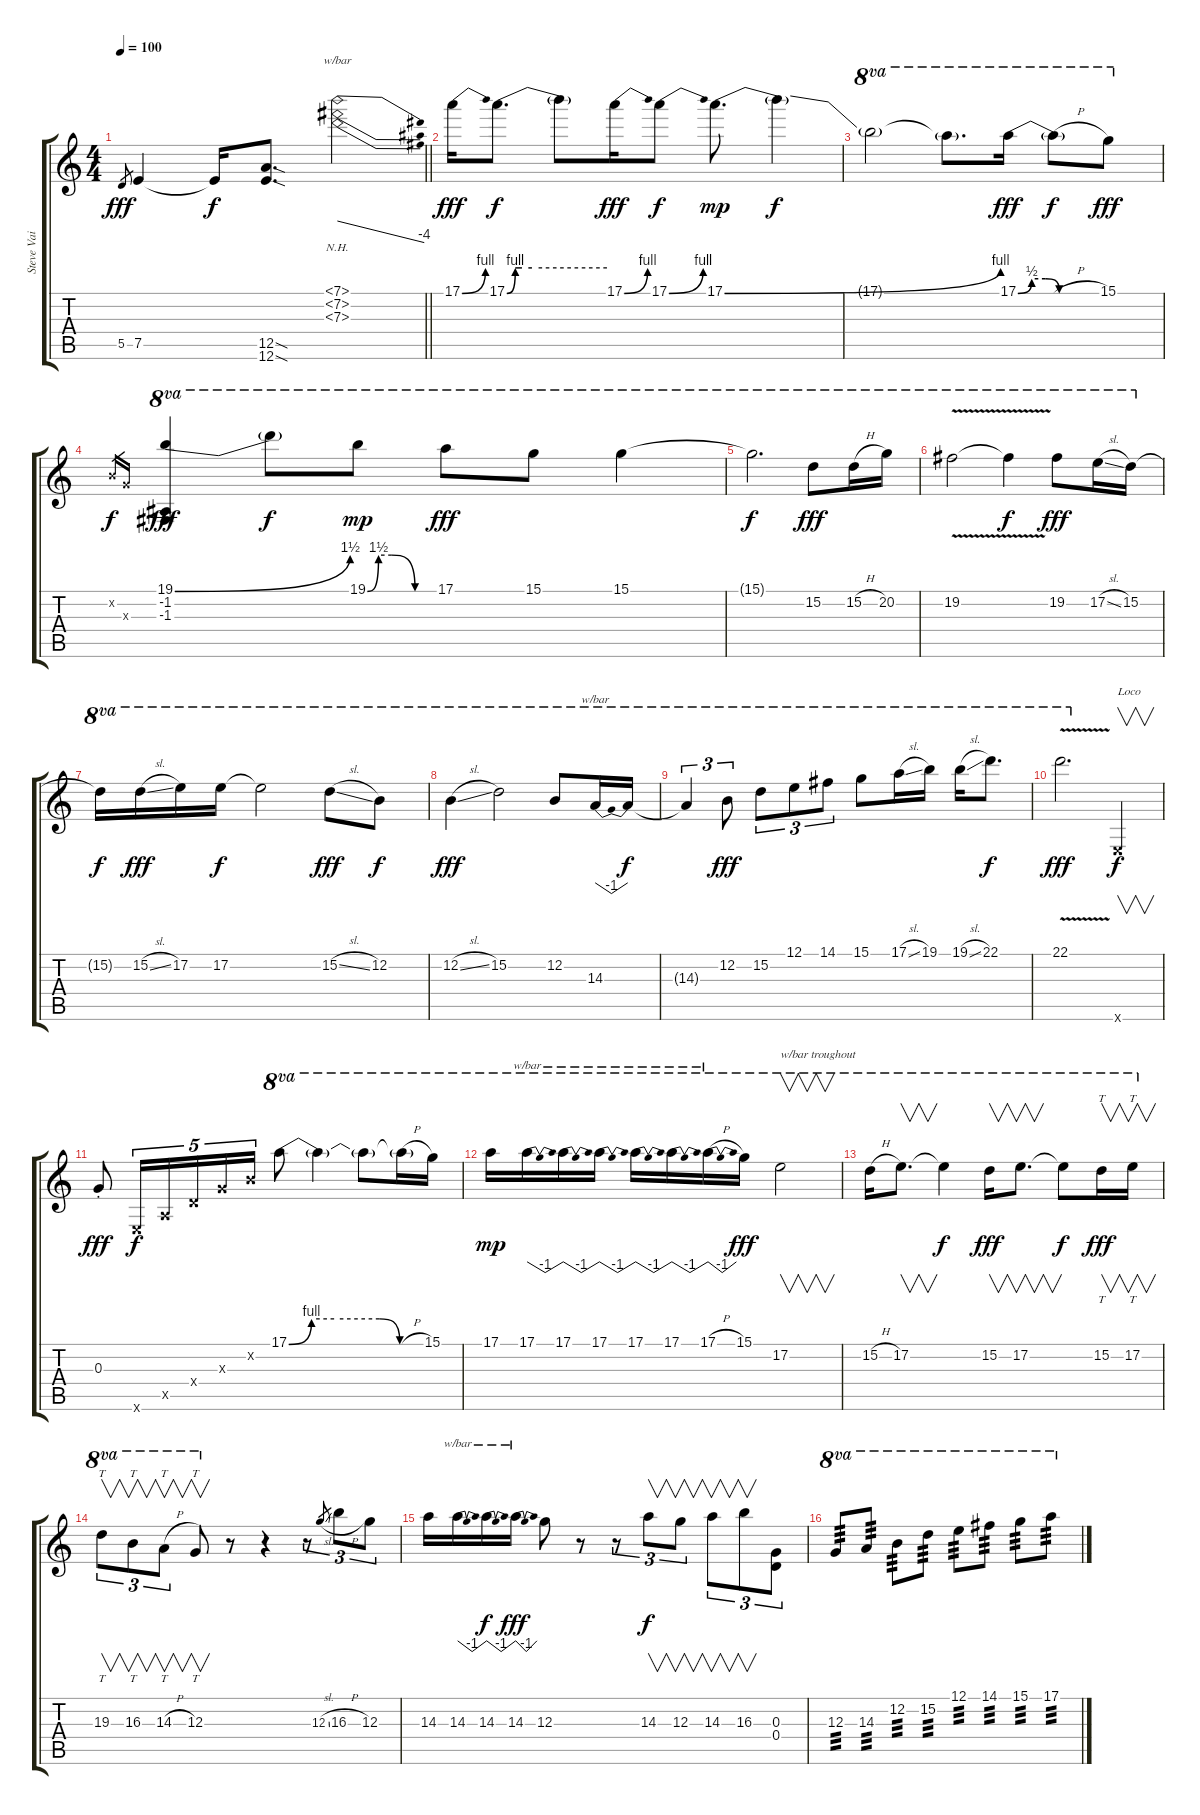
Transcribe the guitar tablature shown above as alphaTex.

\track ("Steve Vai" "Steve Vai") {instrument distortionguitar}
\staff {score tabs}
\tuning (E4 B3 G3 D3 A2 E2) {hide}
\ts (4 4)
\tempo 100
\clef g2
\barLineRight lightlight
\ks c
5.5.8{gr dy fff} 7.5.4 7.5{t}.16{dy f} (12.5{sod} 12.6{sod}).8{d} (7.1{nh} 7.2{nh} 7.3{nh}).2{tbe (dive default 0 0 60 -16)} |
17.1{be (bend 0 0 60 4)}.16{dy fff} 17.1{be (custom 0 0 5 4 9 4 15 4 60 4)}.8{d dy f} 17.1{t}.8 17.1{be (bend 0 0 60 4)}.16{dy fff} 17.1{be (bend 0 0 60 4)}.8{dy f} 17.1{be (bend 0 0 60 4)}.8{d dy mp} 17.1{t}.4{dy f} |
17.1{t}.2{ot 8va} 17.1{t}.8{d ot 8va} 17.1{be (custom 0 0 10 2 20 2 30 0 60 0)}.16{ot 8va dy fff} 17.1{h t}.8{ot 8va dy f} 15.1.8{ot 8va dy fff} |
0.2{x}.16{gr dy f} 0.3{x}.16{gr} (19.1{be (bend 0 0 60 6)} -1.2 -1.3).4{ot 8va dy fff} 19.1{t}.8{ot 8va dy f} 19.1{be (custom 0 0 10 6 22 6 43 0 60 0)}.8{ot 8va dy mp} 17.1.8{ot 8va dy fff} 15.1.8{ot 8va} 15.1.4{ot 8va} |
15.1{t}.2{d ot 8va dy f} 15.2.8{ot 8va dy fff} 15.2{h}.16{ot 8va} 20.2.16{ot 8va} |
19.2{v}.2{ot 8va} 19.2{t}.4{ot 8va dy f} 19.2.8{ot 8va dy fff} 17.2{sl}.16{ot 8va} 15.2.16{ot 8va} |
15.2{t}.16{ot 8va dy f} 15.2{sl}.16{ot 8va dy fff} 17.2.16{ot 8va} 17.2.16{ot 8va dy f} 17.2{t}.2{ot 8va} 15.2{sl}.8{ot 8va dy fff} 12.2.8{ot 8va dy f} |
12.2{sl}.4{ot 8va dy fff} 15.2.2{ot 8va} 12.2.8{ot 8va} 14.3.16{tbe (dip default 0 0 30 -4 60 0) ot 8va} 14.3{t}.16{ot 8va dy f} |
14.3{t}.4{tu (3 2) ot 8va} 12.2.8{tu (3 2) ot 8va dy fff} 15.2.8{tu (3 2) ot 8va} 12.1.8{tu (3 2) ot 8va} 14.1.8{tu (3 2) ot 8va} 15.1.8{ot 8va} 17.1{sl}.16{ot 8va} 19.1.16{ot 8va} 19.1{sl}.16{ot 8va} 22.1.8{d ot 8va dy f} |
22.1{v}.2{d ot 8va dy fff} 0.6{x}.4{v txt "Loco" dy f} |
0.3{st}.8{dy fff} 0.6{x}.16{tu (5 4) dy f} 0.5{x}.16{tu (5 4)} 0.4{x}.16{tu (5 4)} 0.3{x}.16{tu (5 4)} 0.2{x}.16{tu (5 4)} 17.1{be (custom 0 0 10 4 20 4 40 4 49 0 60 0)}.8{ot 8va} 17.1{t}.4{ot 8va} 17.1{t}.8{ot 8va} 17.1{h t}.16{ot 8va} 15.1.16{ot 8va} |
17.1.16{ot 8va dy mp} 17.1.16{tbe (dip default 0 0 30 -4 60 0) ot 8va} 17.1.16{tbe (dip default 0 0 30 -4 60 0) ot 8va} 17.1.16{tbe (dip default 0 0 30 -4 60 0) ot 8va} 17.1.16{tbe (dip default 0 0 30 -4 60 0) ot 8va} 17.1.16{tbe (dip default 0 0 30 -4 60 0) ot 8va} 17.1{h}.16{tbe (dip default 0 0 30 -4 60 0) ot 8va} 15.1.16{ot 8va dy fff} 17.2.2{v ot 8va txt "w/bar troughout"} |
15.2{h}.16{ot 8va} 17.2.8{v d ot 8va} 17.2{t}.4{ot 8va dy f} 15.2.16{v ot 8va dy fff} 17.2.8{v d ot 8va} 17.2{t}.8{ot 8va dy f} 15.2.16{v tt ot 8va dy fff} 17.2.16{v tt ot 8va} |
19.3.8{v tt tu (3 2) ot 8va} 16.3.8{v tt tu (3 2) ot 8va} 14.3{h}.8{v tt tu (3 2) ot 8va} 12.3.8{v tt ot 8va} r.8 r.4 r.8{tu (3 2)} 12.3{sl}.8{gr} 16.3{h}.8{tu (3 2)} 12.3.8{tu (3 2)} |
14.3.16 14.3.16{tbe (dip default 0 0 30 -4 60 0)} 14.3.16{tbe (dip default 0 0 30 -4 60 0) dy f} 14.3.16{tbe (dip default 0 0 30 -4 60 0) dy fff} 12.3.8 r.8 r.8{tu (3 2)} 14.3.8{v tu (3 2) dy f} 12.3.8{v tu (3 2)} 14.3.8{v tu (3 2)} 16.3.8{v tu (3 2)} (0.3 0.4).8{tu (3 2)} |
12.3.8{ot 8va tp 3} 14.3.8{ot 8va tp 3} 12.2.8{ot 8va tp 3} 15.2.8{ot 8va tp 3} 12.1.8{ot 8va tp 3} 14.1.8{ot 8va tp 3} 15.1.8{ot 8va tp 3} 17.1.8{ot 8va tp 3}
